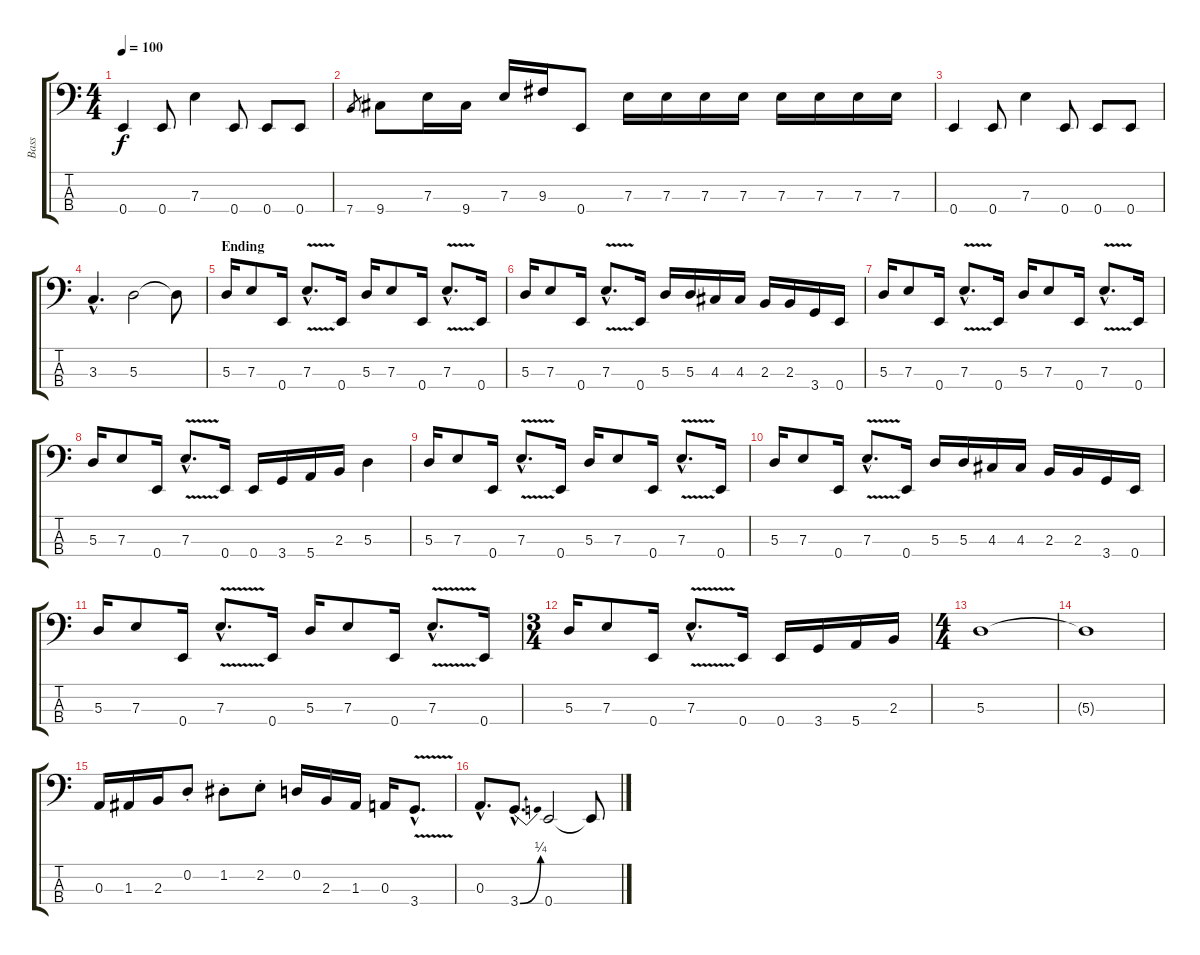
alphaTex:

\track ("Bass" "Bass") {instrument electricbassfinger}
\staff {score tabs}
\tuning (G2 D2 A1 E1) {hide}
\ts (4 4)
\tempo 100
\clef f4
\ks c
0.4.4{dy f} 0.4.8 7.3.4 0.4.8 0.4.8 0.4.8 |
7.4.8{gr} 9.4.8 7.3.16 9.4.16 7.3.16 9.3.16 0.4.8 7.3.16 7.3.16 7.3.16 7.3.16 7.3.16 7.3.16 7.3.16 7.3.16 |
0.4.4 0.4.8 7.3.4 0.4.8 0.4.8 0.4.8 |
3.3{hac}.4{d} 5.3.2 5.3{t}.8 |
\section ("" "Ending")
5.3.16 7.3.8 0.4.16 7.3{v hac}.8{d} 0.4.16 5.3.16 7.3.8 0.4.16 7.3{v hac}.8{d} 0.4.16 |
5.3.16 7.3.8 0.4.16 7.3{v hac}.8{d} 0.4.16 5.3.16 5.3.16 4.3.16 4.3.16 2.3.16 2.3.16 3.4.16 0.4.16 |
5.3.16 7.3.8 0.4.16 7.3{v hac}.8{d} 0.4.16 5.3.16 7.3.8 0.4.16 7.3{v hac}.8{d} 0.4.16 |
5.3.16 7.3.8 0.4.16 7.3{v hac}.8{d} 0.4.16 0.4.16 3.4.16 5.4.16 2.3.16 5.3.4 |
5.3.16 7.3.8 0.4.16 7.3{v hac}.8{d} 0.4.16 5.3.16 7.3.8 0.4.16 7.3{v hac}.8{d} 0.4.16 |
5.3.16 7.3.8 0.4.16 7.3{v hac}.8{d} 0.4.16 5.3.16 5.3.16 4.3.16 4.3.16 2.3.16 2.3.16 3.4.16 0.4.16 |
5.3.16 7.3.8 0.4.16 7.3{v hac}.8{d} 0.4.16 5.3.16 7.3.8 0.4.16 7.3{v hac}.8{d} 0.4.16 |
\ts (3 4)
5.3.16 7.3.8 0.4.16 7.3{v hac}.8{d} 0.4.16 0.4.16 3.4.16 5.4.16 2.3.16 |
\ts (4 4)
5.3.1 |
5.3{t}.1 |
0.3.16 1.3.16 2.3.16 0.2{st}.8 1.2{st}.8 2.2{st}.8 0.2.16 2.3.16 1.3.16 0.3.16 3.4{v hac}.8{d} |
0.3{hac}.8{d} 3.4{be (bend 0 0 60 1) hac}.8{d} 0.4.2{volume 0} 0.4{t}.8
